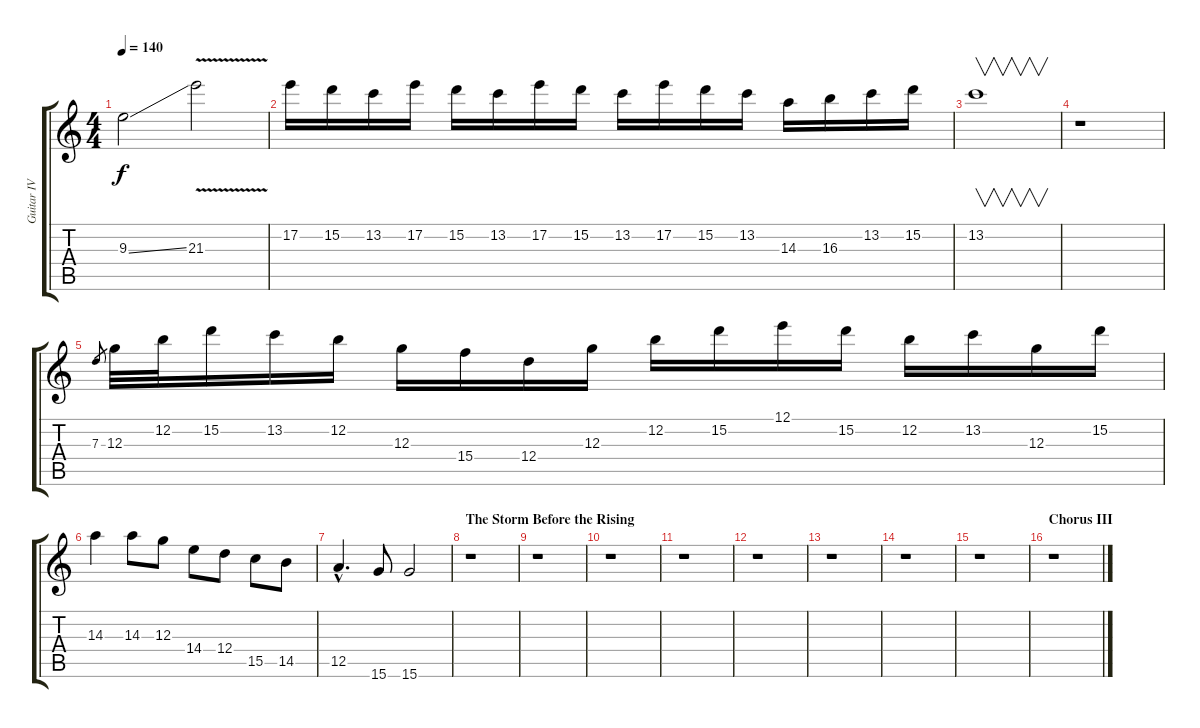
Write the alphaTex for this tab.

\track ("Guitar IV" "Guitar IV") {instrument overdrivenguitar}
\staff {score tabs}
\tuning (E4 B3 G3 D3 A2 E2) {hide}
\ts (4 4)
\tempo 140
\clef g2
\ks c
9.3{ss}.2{dy f volume 10 instrument overdrivenguitar} 21.3{v}.2 |
17.2.16 15.2.16 13.2.16 17.2.16 15.2.16 13.2.16 17.2.16 15.2.16 13.2.16 17.2.16 15.2.16 13.2.16 14.3.16 16.3.16 13.2.16 15.2.16 |
13.2.1{v instrument guitarharmonics} |
r.1 |
7.3.8{gr} 12.3.32{volume 10 instrument overdrivenguitar} 12.2.32 15.2.16 13.2.16 12.2.16 12.3.16 15.4.16 12.4.16 12.3.16 12.2.16 15.2.16 12.1.16 15.2.16 12.2.16 13.2.16 12.3.16 15.2.16 |
14.3.4 14.3.8 12.3.8 14.4.8 12.4.8 15.5.8 14.5.8 |
12.5{hac}.4{d} 15.6.8 15.6.2 |
\section ("" "The Storm Before the Rising")
r.1 |
r.1 |
r.1 |
r.1 |
r.1 |
r.1 |
r.1 |
r.1 |
\section ("" "Chorus III")
r.1
